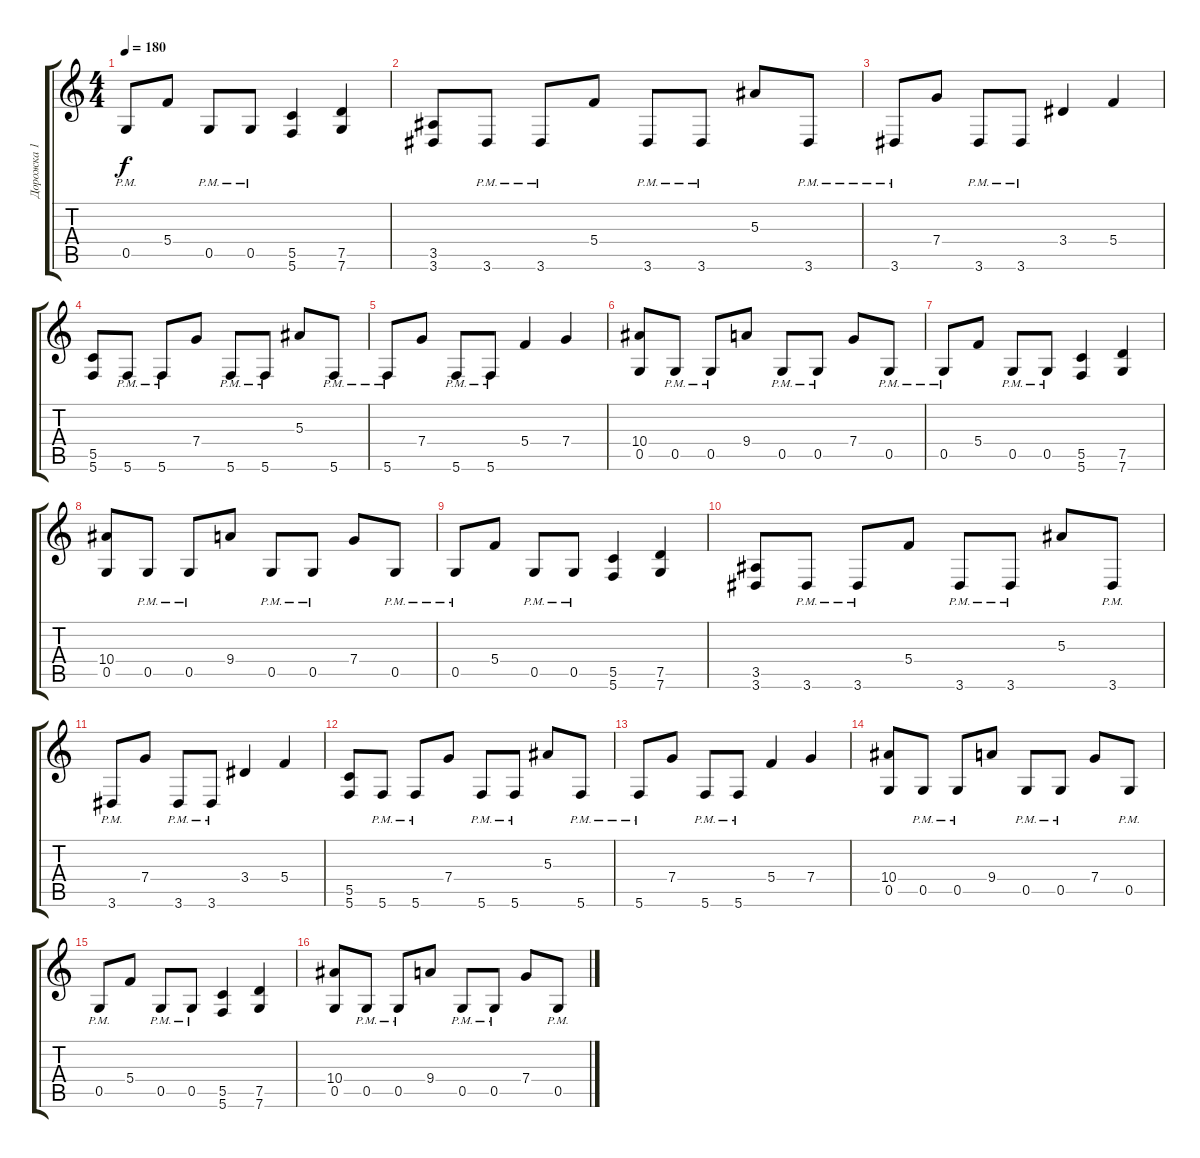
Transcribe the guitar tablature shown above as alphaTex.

\track ("Дорожка 1" "Дорожка 1") {instrument distortionguitar}
\staff {score tabs}
\tuning (D4 A3 F3 C3 G2 C2) {hide}
\ts (4 4)
\tempo 180
\clef g2
\ks c
0.5{pm}.8{dy f} 5.4.8 0.5{pm}.8 0.5{pm}.8 (5.5 5.6).4 (7.5 7.6).4 |
(3.5 3.6).8 3.6{pm}.8 3.6{pm}.8 5.4.8 3.6{pm}.8 3.6{pm}.8 5.3.8 3.6{pm}.8 |
3.6{pm}.8 7.4.8 3.6{pm}.8 3.6{pm}.8 3.4.4 5.4.4 |
(5.5 5.6).8 5.6{pm}.8 5.6{pm}.8 7.4.8 5.6{pm}.8 5.6{pm}.8 5.3.8 5.6{pm}.8 |
5.6{pm}.8 7.4.8 5.6{pm}.8 5.6{pm}.8 5.4.4 7.4.4 |
(10.4 0.5).8 0.5{pm}.8 0.5{pm}.8 9.4.8 0.5{pm}.8 0.5{pm}.8 7.4.8 0.5{pm}.8 |
0.5{pm}.8 5.4.8 0.5{pm}.8 0.5{pm}.8 (5.5 5.6).4 (7.5 7.6).4 |
(10.4 0.5).8 0.5{pm}.8 0.5{pm}.8 9.4.8 0.5{pm}.8 0.5{pm}.8 7.4.8 0.5{pm}.8 |
0.5{pm}.8 5.4.8 0.5{pm}.8 0.5{pm}.8 (5.5 5.6).4 (7.5 7.6).4 |
(3.5 3.6).8 3.6{pm}.8 3.6{pm}.8 5.4.8 3.6{pm}.8 3.6{pm}.8 5.3.8 3.6{pm}.8 |
3.6{pm}.8 7.4.8 3.6{pm}.8 3.6{pm}.8 3.4.4 5.4.4 |
(5.5 5.6).8 5.6{pm}.8 5.6{pm}.8 7.4.8 5.6{pm}.8 5.6{pm}.8 5.3.8 5.6{pm}.8 |
5.6{pm}.8 7.4.8 5.6{pm}.8 5.6{pm}.8 5.4.4 7.4.4 |
(10.4 0.5).8 0.5{pm}.8 0.5{pm}.8 9.4.8 0.5{pm}.8 0.5{pm}.8 7.4.8 0.5{pm}.8 |
0.5{pm}.8 5.4.8 0.5{pm}.8 0.5{pm}.8 (5.5 5.6).4 (7.5 7.6).4 |
(10.4 0.5).8 0.5{pm}.8 0.5{pm}.8 9.4.8 0.5{pm}.8 0.5{pm}.8 7.4.8 0.5{pm}.8
